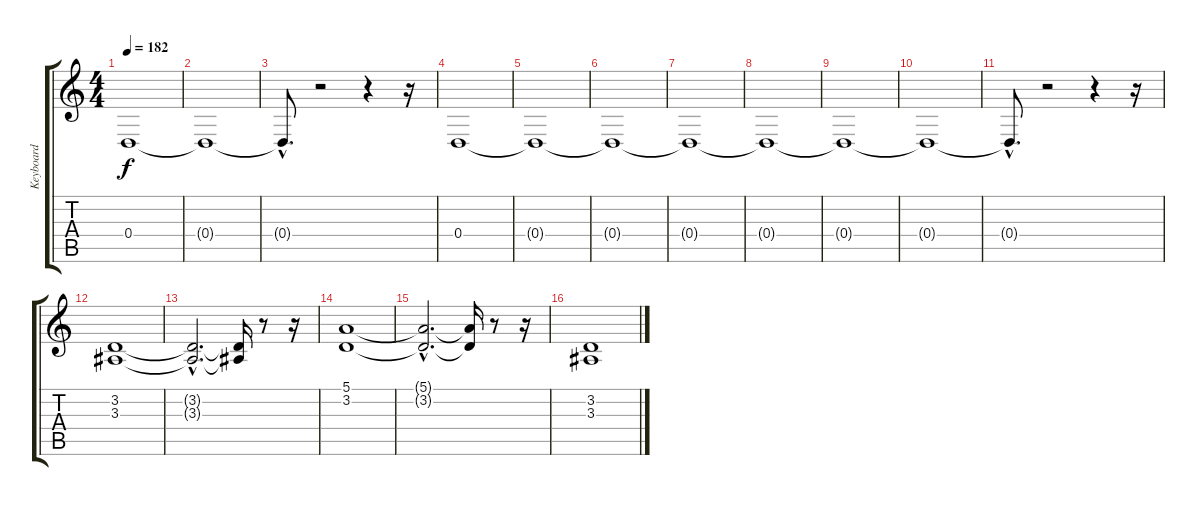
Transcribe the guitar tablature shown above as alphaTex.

\track ("Keyboard" "Keyboard") {instrument lead2sawtooth}
\staff {score tabs}
\tuning (E4 B3 G3 D3 A2 E2) {hide}
\ts (4 4)
\tempo 182
\clef g2
\ks c
0.4{t}.1{dy f} |
0.4{t}.1 |
0.4{hac t}.8{d} r.2 r.4 r.16 |
0.4.1 |
0.4{t}.1 |
0.4{t}.1 |
0.4{t}.1 |
0.4{t}.1 |
0.4{t}.1 |
0.4{t}.1 |
0.4{hac t}.8{d} r.2 r.4 r.16 |
(3.2 3.3).1 |
(3.2{hac t} 3.3{hac t}).2{d} (3.2{t} 3.3{t}).16 r.8 r.16 |
(5.1 3.2).1 |
(5.1{hac t} 3.2{hac t}).2{d} (5.1{t} 3.2{t}).16 r.8 r.16 |
(3.2 3.3).1
